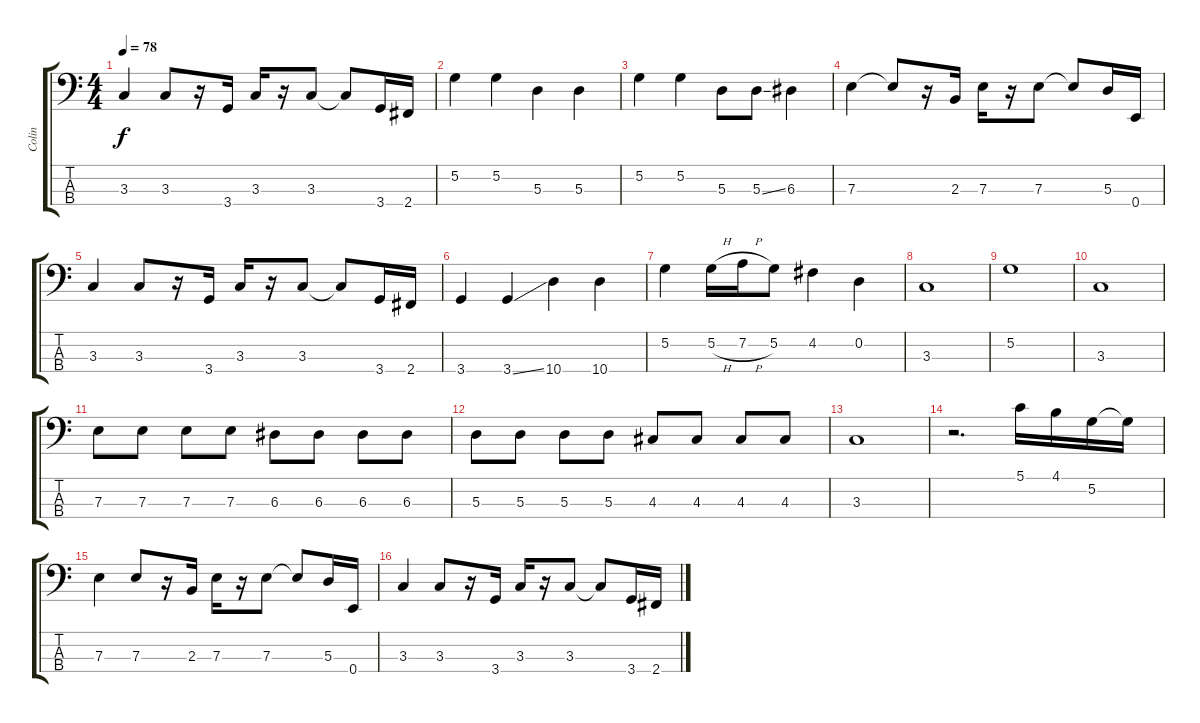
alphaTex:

\track ("Colin" "Colin") {instrument electricbassfinger}
\staff {score tabs}
\tuning (G2 D2 A1 E1) {hide}
\ts (4 4)
\tempo 78
\clef f4
\ks c
3.3.4{dy f} 3.3.8 r.16 3.4.16 3.3.16 r.16 3.3.8 3.3{t}.8 3.4.16 2.4.16 |
5.2.4 5.2.4 5.3.4 5.3.4 |
5.2.4 5.2.4 5.3.8 5.3{ss}.8 6.3.4 |
7.3.4 7.3{t}.8 r.16 2.3.16 7.3.16 r.16 7.3.8 7.3{t}.8 5.3.16 0.4.16 |
3.3.4 3.3.8 r.16 3.4.16 3.3.16 r.16 3.3.8 3.3{t}.8 3.4.16 2.4.16 |
3.4.4 3.4{ss}.4 10.4.4 10.4.4 |
5.2.4 5.2{h}.16 7.2{h}.16 5.2.8 4.2.4 0.2.4 |
3.3.1 |
5.2.1 |
3.3.1 |
7.3.8 7.3.8 7.3.8 7.3.8 6.3.8 6.3.8 6.3.8 6.3.8 |
5.3.8 5.3.8 5.3.8 5.3.8 4.3.8 4.3.8 4.3.8 4.3.8 |
3.3.1 |
r.2{d} 5.1.16 4.1.16 5.2.16 5.2{t}.16 |
7.3.4 7.3.8 r.16 2.3.16 7.3.16 r.16 7.3.8 7.3{t}.8 5.3.16 0.4.16 |
3.3.4 3.3.8 r.16 3.4.16 3.3.16 r.16 3.3.8 3.3{t}.8 3.4.16 2.4.16
